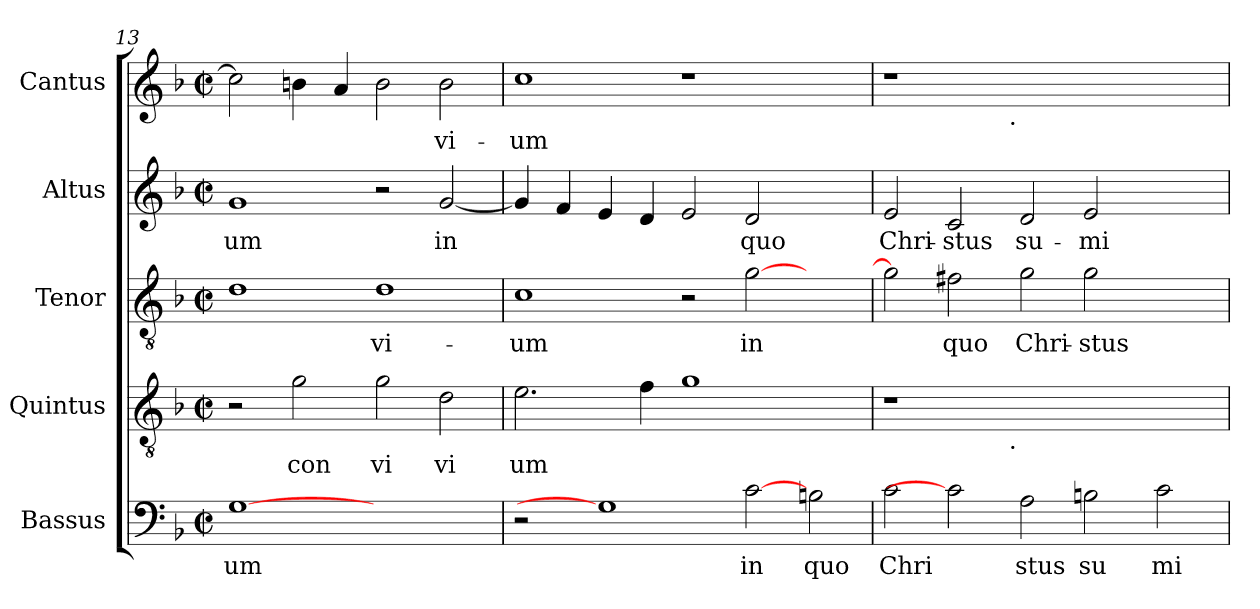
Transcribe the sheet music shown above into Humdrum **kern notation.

**kern	**text	**kern	**text	**kern	**text	**kern	**text	**kern	**text
*part5	*part5	*part4	*part4	*part3	*part3	*part2	*part2	*part1	*part1
*staff5	*staff5	*staff4	*staff4	*staff3	*staff3	*staff2	*staff2	*staff1	*staff1
*I"Bassus	*	*I"Quintus	*	*I"Tenor	*	*I"Altus	*	*I"Cantus	*
!!LO:PB:g=z
*clefF4	*	*clefGv2	*	*clefGv2	*	*clefG2	*	*clefG2	*
*k[b-]	*	*k[b-]	*	*k[b-]	*	*k[b-]	*	*k[b-]	*
*F:	*	*F:	*	*F:	*	*F:	*	*F:	*
*M2/2	*	*M2/2	*	*M2/2	*	*M2/2	*	*M2/2	*
*met(c|)	*	*met(c|)	*	*met(c|)	*	*met(c|)	*	*met(c|)	*
=13	=13	=13	=13	=13	=13	=13	=13	=13	=13
!	!LO:LY:b:cj	!	!	!	!LO:LY:b:cj	!	!LO:LY:b:cj	!	!LO:LY:b:cj
[1G	um	2r	.	1d	.	1g	um	2cc\]	.
!	!	!	!LO:LY:b:cj	!	!	!	!	!	!LO:LY:b:cj
.	.	2g\	con	.	.	.	.	4bn\	.
!	!	!	!	!	!	!	!	!	!LO:LY:b:cj
.	.	.	.	.	.	.	.	4a/	.
!	!	!	!LO:LY:b:cj	!	!LO:LY:b:cj	!	!	!	!LO:LY:b:cj
1ryy	.	2g\	vi	1d	vi-	2r	.	2b\	.
!	!	!	!LO:LY:b:cj	!	!	!	!LO:LY:b:cj	!	!LO:LY:b:cj
.	.	2d\	vi	.	.	[<2g/	in	2b\	vi-
=14	=14	=14	=14	=14	=14	=14	=14	=14	=14
!	!	!	!LO:LY:b:cj	!	!LO:LY:b:cj	!	!LO:LY:b:cj	!	!LO:LY:b:cj
2r	.	2.e\	um	1c	-um	4g/]	.	1cc	-um
!	!	!	!	!	!	!	!LO:LY:b:cj	!	!
.	.	.	.	.	.	4f/	.	.	.
!	!	!	!	!	!	!	!LO:LY:b:cj	!	!
1G]	.	.	.	.	.	4e/	.	.	.
!	!	!	!LO:LY:b:cj	!	!	!	!LO:LY:b:cj	!	!
.	.	4f\	.	.	.	4d/	.	.	.
!	!	!	!LO:LY:b:cj	!	!	!	!LO:LY:b:cj	!	!
.	.	1g	.	2r	.	2e/	.	1r	.
!	!LO:LY:b:cj	!	!	!	!LO:LY:b:cj	!	!LO:LY:b:cj	!	!
[2c	in	.	.	[>2g\	in	2d/	quo	.	.
!	!LO:LY:b:cj	!	!	!	!	!	!	!	!
2Bn\	quo	2ryy	.	2ryy	.	2ryy	.	2ryy	.
=15	=15	=15	=15	=15	=15	=15	=15	=15	=15
!	!LO:LY:b:cj	!	!	!	!LO:LY:b:cj	!	!LO:LY:b:cj	!	!
*	*	*^	*	*	*	*	*	*^	*
2c\	Chri	1r	2ryy	.	2g\]	.	2e/	Chri-	1r	2ryy	.
!	!	!	!	!	!	!LO:LY:b:cj	!	!LO:LY:b:cj	!	!	!
2c]	.	.	4...ryy	.	2f#\	quo	2c/	-stus	.	4...ryy	.
!	!	!	!	!	!	!	!	!	!	!LO:TX:b:t=.	!
!	!	!	!LO:TX:b:t=.	!	!	!	!	!	!	!	!
.	.	.	1ryy	.	.	.	.	.	.	1ryy	.
!	!LO:LY:b:cj	!	!	!	!	!LO:LY:b:cj	!	!LO:LY:b:cj	!	!	!
2A\	stus	1.ryy	.	.	2g\	Chri-	2d/	su-	1.ryy	.	.
!	!LO:LY:b:cj	!	!	!	!	!LO:LY:b:cj	!	!LO:LY:b:cj	!	!	!
2B\	su	.	.	.	2g\	-stus	2e/	-mi-	.	.	.
.	.	.	2ryy	.	.	.	.	.	.	2ryy	.
!	!LO:LY:b:cj	!	!	!	!	!	!	!	!	!	!
2c\	mi	.	.	.	2ryy	.	2ryy	.	.	.	.
.	.	.	32ryy	.	.	.	.	.	.	32ryy	.
*	*	*v	*v	*	*	*	*	*	*v	*v	*
=	=	=	=	=	=	=	=	=	=
*-	*-	*-	*-	*-	*-	*-	*-	*-	*-
